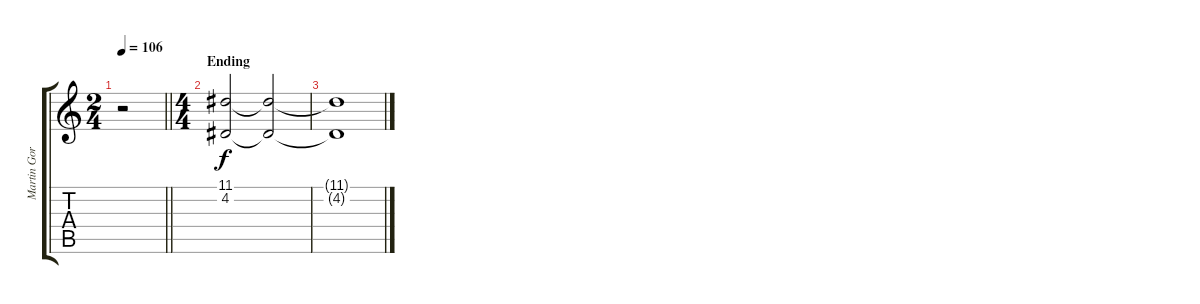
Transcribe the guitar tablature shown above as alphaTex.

\track ("Martin Gore - Keyboard I" "Martin Gor") {instrument stringensemble1}
\staff {score tabs}
\tuning (E4 B3 G3 D3 A2 E2) {hide}
\ts (2 4)
\tempo 106
\clef g2
\barLineRight lightlight
\ks c
r.2{dy f} |
\ts (4 4)
\section ("" "Ending")
(11.1 4.2).2{volume 0} (11.1{t} 4.2{t}).2 |
(11.1{t} 4.2{t}).1
